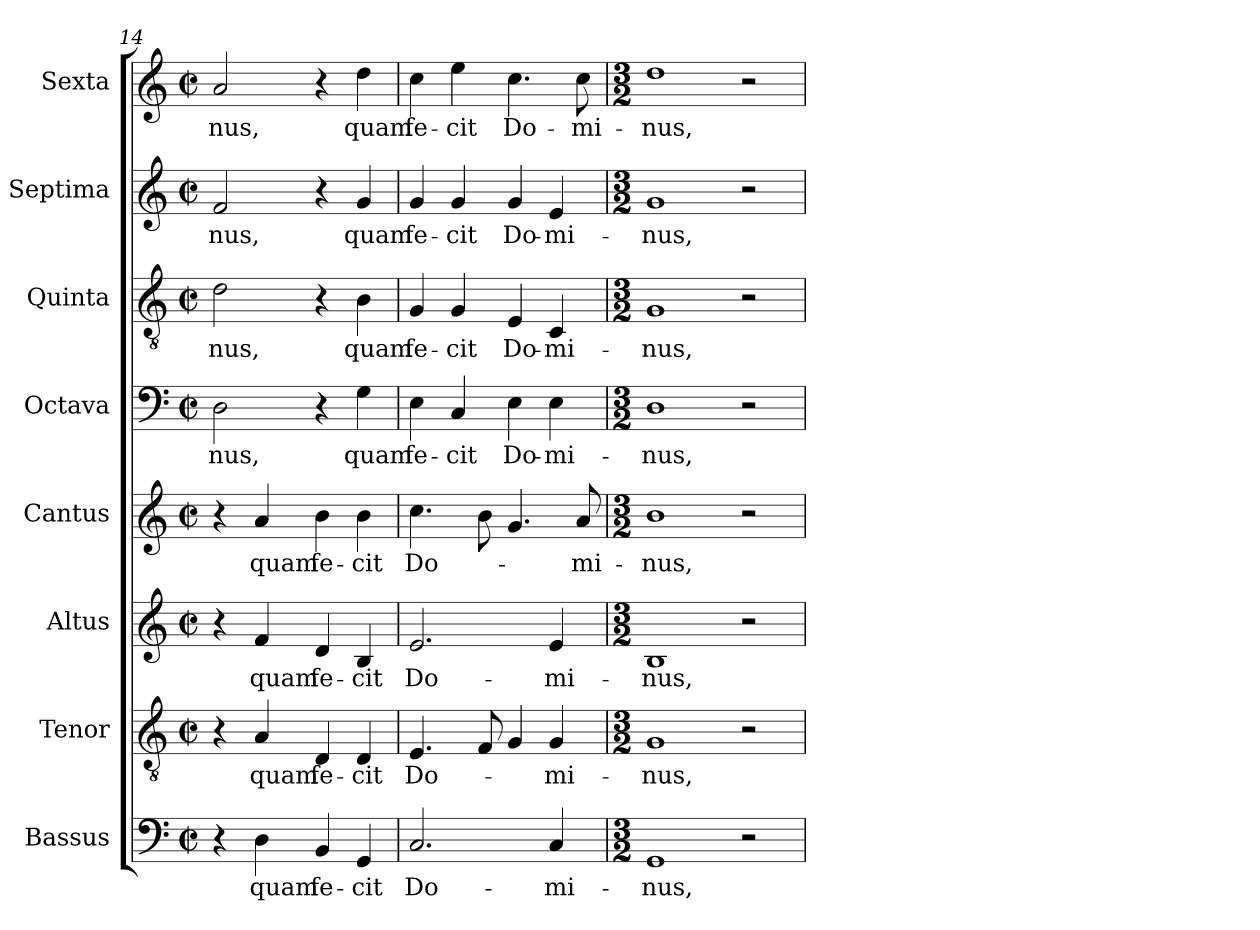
**kern	**text	**kern	**text	**kern	**text	**kern	**text	**kern	**text	**kern	**text	**kern	**text	**kern	**text
*part8	*part8	*part7	*part7	*part6	*part6	*part5	*part5	*part4	*part4	*part3	*part3	*part2	*part2	*part1	*part1
*staff8	*staff8	*staff7	*staff7	*staff6	*staff6	*staff5	*staff5	*staff4	*staff4	*staff3	*staff3	*staff2	*staff2	*staff1	*staff1
*I"Bassus	*	*I"Tenor	*	*I"Altus	*	*I"Cantus	*	*I"Octava	*	*I"Quinta	*	*I"Septima	*	*I"Sexta	*
*I'B.	*	*I'T.	*	*I'A.	*	*I'S.	*	*	*	*I'T.	*	*I'A.	*	*I'S.	*
*clefF4	*	*clefGv2	*	*clefG2	*	*clefG2	*	*clefF4	*	*clefGv2	*	*clefG2	*	*clefG2	*
*	*	*ITrd7c12	*	*	*	*	*	*	*	*ITrd7c12	*	*	*	*	*
*k[]	*	*k[]	*	*k[]	*	*k[]	*	*k[]	*	*k[]	*	*k[]	*	*k[]	*
*C:	*	*C:	*	*C:	*	*C:	*	*C:	*	*C:	*	*C:	*	*C:	*
*M2/2	*	*M2/2	*	*M2/2	*	*M2/2	*	*M2/2	*	*M2/2	*	*M2/2	*	*M2/2	*
*met(c|)	*	*met(c|)	*	*met(c|)	*	*met(c|)	*	*met(c|)	*	*met(c|)	*	*met(c|)	*	*met(c|)	*
=14	=14	=14	=14	=14	=14	=14	=14	=14	=14	=14	=14	=14	=14	=14	=14
!	!	!	!	!	!	!	!	!	!LO:LY:b:color=#000000	!	!	!	!	!	!
!	!	!	!	!	!	!	!	!	!	!	!LO:LY:b:color=#000000	!	!	!	!
!	!	!	!	!	!	!	!	!	!	!	!	!	!LO:LY:b:color=#000000	!	!
!	!	!	!	!	!	!	!	!	!	!	!	!	!	!	!LO:LY:b:color=#000000
4r	.	4r	.	4r	.	4r	.	2Di\	-nus,	2Di\	-nus,	2fi/	-nus,	2ai/	-nus,
!	!LO:LY:b:color=#000000	!	!	!	!	!	!	!	!	!	!	!	!	!	!
!	!	!	!LO:LY:b:color=#000000	!	!	!	!	!	!	!	!	!	!	!	!
!	!	!	!	!	!LO:LY:b:color=#000000	!	!	!	!	!	!	!	!	!	!
!	!	!	!	!	!	!	!LO:LY:b:color=#000000	!	!	!	!	!	!	!	!
4Di\	quam	4AAi/	quam	4fi/	quam	4ai/	quam	.	.	.	.	.	.	.	.
!	!LO:LY:b:color=#000000	!	!	!	!	!	!	!	!	!	!	!	!	!	!
!	!	!	!LO:LY:b:color=#000000	!	!	!	!	!	!	!	!	!	!	!	!
!	!	!	!	!	!LO:LY:b:color=#000000	!	!	!	!	!	!	!	!	!	!
!	!	!	!	!	!	!	!LO:LY:b:color=#000000	!	!	!	!	!	!	!	!
4BBi/	fe-	4DDi/	fe-	4di/	fe-	4bi\	fe-	4r	.	4r	.	4r	.	4r	.
!	!LO:LY:b:color=#000000	!	!	!	!	!	!	!	!	!	!	!	!	!	!
!	!	!	!LO:LY:b:color=#000000	!	!	!	!	!	!	!	!	!	!	!	!
!	!	!	!	!	!LO:LY:b:color=#000000	!	!	!	!	!	!	!	!	!	!
!	!	!	!	!	!	!	!LO:LY:b:color=#000000	!	!	!	!	!	!	!	!
!	!	!	!	!	!	!	!	!	!LO:LY:b:color=#000000	!	!	!	!	!	!
!	!	!	!	!	!	!	!	!	!	!	!LO:LY:b:color=#000000	!	!	!	!
!	!	!	!	!	!	!	!	!	!	!	!	!	!LO:LY:b:color=#000000	!	!
!	!	!	!	!	!	!	!	!	!	!	!	!	!	!	!LO:LY:b:color=#000000
4GGi/	-cit	4DDi/	-cit	4Bi/	-cit	4bi\	-cit	4Gi\	quam	4BBi\	quam	4gi/	quam	4ddi\	quam
=15	=15	=15	=15	=15	=15	=15	=15	=15	=15	=15	=15	=15	=15	=15	=15
!	!LO:LY:b:color=#000000	!	!	!	!	!	!	!	!	!	!	!	!	!	!
!	!	!	!LO:LY:b:color=#000000	!	!	!	!	!	!	!	!	!	!	!	!
!	!	!	!	!	!LO:LY:b:color=#000000	!	!	!	!	!	!	!	!	!	!
!	!	!	!	!	!	!	!LO:LY:b:color=#000000	!	!	!	!	!	!	!	!
!	!	!	!	!	!	!	!	!	!LO:LY:b:color=#000000	!	!	!	!	!	!
!	!	!	!	!	!	!	!	!	!	!	!LO:LY:b:color=#000000	!	!	!	!
!	!	!	!	!	!	!	!	!	!	!	!	!	!LO:LY:b:color=#000000	!	!
!	!	!	!	!	!	!	!	!	!	!	!	!	!	!	!LO:LY:b:color=#000000
2.Ci/	Do-	4.EEi/	Do-	2.ei/	Do-	4.cci\	Do-	4Ei\	fe-	4GGi/	fe-	4gi/	fe-	4cci\	fe-
!	!	!	!	!	!	!	!	!	!LO:LY:b:color=#000000	!	!	!	!	!	!
!	!	!	!	!	!	!	!	!	!	!	!LO:LY:b:color=#000000	!	!	!	!
!	!	!	!	!	!	!	!	!	!	!	!	!	!LO:LY:b:color=#000000	!	!
!	!	!	!	!	!	!	!	!	!	!	!	!	!	!	!LO:LY:b:color=#000000
.	.	.	.	.	.	.	.	4Ci/	-cit	4GGi/	-cit	4gi/	-cit	4eei\	-cit
.	.	8FFi/	.	.	.	8bi\	.	.	.	.	.	.	.	.	.
!	!	!	!	!	!	!	!	!	!LO:LY:b:color=#000000	!	!	!	!	!	!
!	!	!	!	!	!	!	!	!	!	!	!LO:LY:b:color=#000000	!	!	!	!
!	!	!	!	!	!	!	!	!	!	!	!	!	!LO:LY:b:color=#000000	!	!
!	!	!	!	!	!	!	!	!	!	!	!	!	!	!	!LO:LY:b:color=#000000
.	.	4GGi/	.	.	.	4.gi/	.	4Ei\	Do-	4EEi/	Do-	4gi/	Do-	4.cci\	Do-
!	!LO:LY:b:color=#000000	!	!	!	!	!	!	!	!	!	!	!	!	!	!
!	!	!	!LO:LY:b:color=#000000	!	!	!	!	!	!	!	!	!	!	!	!
!	!	!	!	!	!LO:LY:b:color=#000000	!	!	!	!	!	!	!	!	!	!
!	!	!	!	!	!	!	!	!	!LO:LY:b:color=#000000	!	!	!	!	!	!
!	!	!	!	!	!	!	!	!	!	!	!LO:LY:b:color=#000000	!	!	!	!
!	!	!	!	!	!	!	!	!	!	!	!	!	!LO:LY:b:color=#000000	!	!
4Ci/	-mi-	4GGi/	-mi-	4ei/	-mi-	.	.	4Ei\	-mi-	4CCi/	-mi-	4ei/	-mi-	.	.
!	!	!	!	!	!	!	!LO:LY:b:color=#000000	!	!	!	!	!	!	!	!
!	!	!	!	!	!	!	!	!	!	!	!	!	!	!	!LO:LY:b:color=#000000
.	.	.	.	.	.	8ai/	-mi-	.	.	.	.	.	.	8cci\	-mi-
!!LO:LB:g=z
=16	=16	=16	=16	=16	=16	=16	=16	=16	=16	=16	=16	=16	=16	=16	=16
*M3/2	*	*M3/2	*	*M3/2	*	*M3/2	*	*M3/2	*	*M3/2	*	*M3/2	*	*M3/2	*
!	!LO:LY:b:color=#000000	!	!	!	!	!	!	!	!	!	!	!	!	!	!
!	!	!	!LO:LY:b:color=#000000	!	!	!	!	!	!	!	!	!	!	!	!
!	!	!	!	!	!LO:LY:b:color=#000000	!	!	!	!	!	!	!	!	!	!
!	!	!	!	!	!	!	!LO:LY:b:color=#000000	!	!	!	!	!	!	!	!
!	!	!	!	!	!	!	!	!	!LO:LY:b:color=#000000	!	!	!	!	!	!
!	!	!	!	!	!	!	!	!	!	!	!LO:LY:b:color=#000000	!	!	!	!
!	!	!	!	!	!	!	!	!	!	!	!	!	!LO:LY:b:color=#000000	!	!
!	!	!	!	!	!	!	!	!	!	!	!	!	!	!	!LO:LY:b:color=#000000
1GGi	-nus,	1GGi	-nus,	1Bi	-nus,	1bi	-nus,	1Di	-nus,	1GGi	-nus,	1gi	-nus,	1ddi	-nus,
2r	.	2r	.	2r	.	2r	.	2r	.	2r	.	2r	.	2r	.
=	=	=	=	=	=	=	=	=	=	=	=	=	=	=	=
*-	*-	*-	*-	*-	*-	*-	*-	*-	*-	*-	*-	*-	*-	*-	*-
